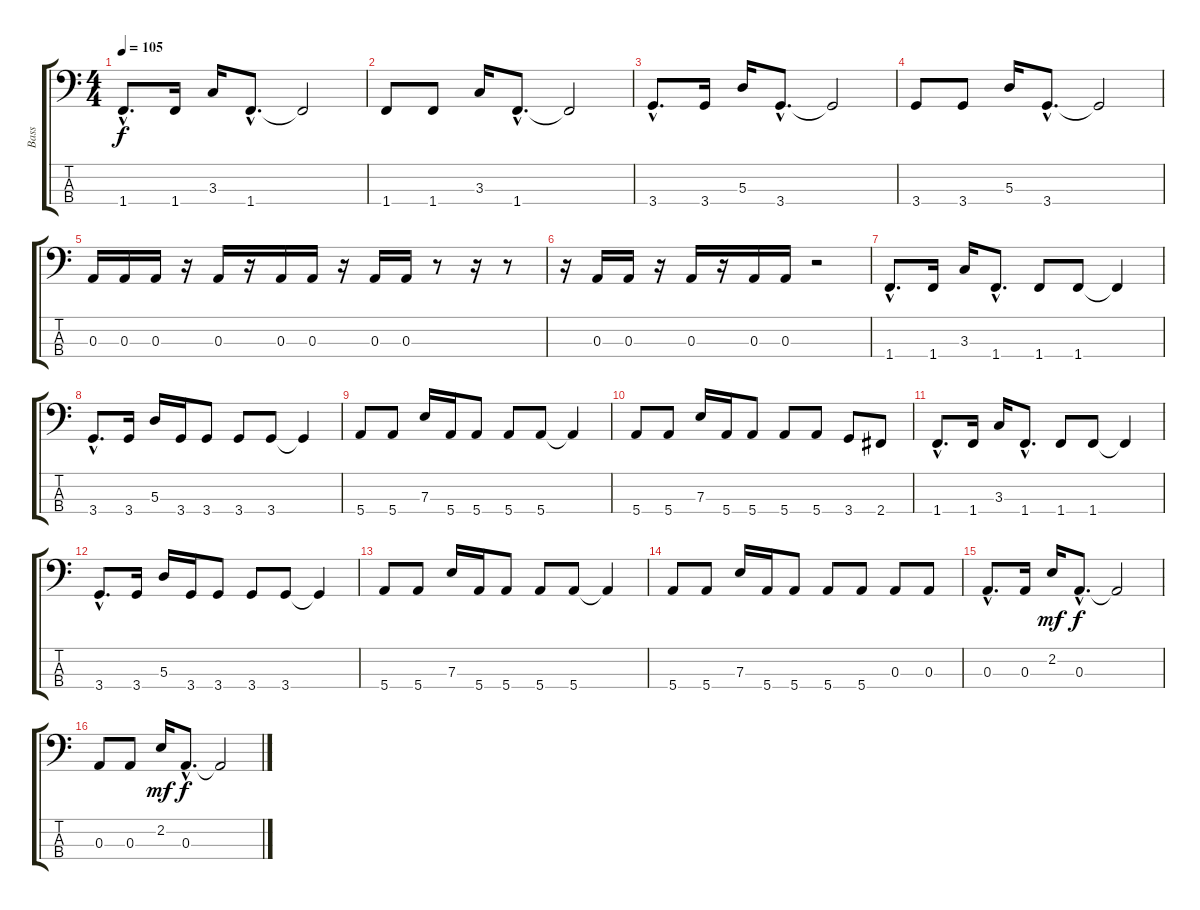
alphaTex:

\track ("Bass" "Bass") {instrument electricbassfinger}
\staff {score tabs}
\tuning (G2 D2 A1 E1) {hide}
\ts (4 4)
\tempo 105
\clef f4
\ks c
1.4{hac}.8{d dy f} 1.4.16 3.3.16 1.4{hac}.8{d} 1.4{t}.2 |
1.4.8 1.4.8 3.3.16 1.4{hac}.8{d} 1.4{t}.2 |
3.4{hac}.8{d} 3.4.16 5.3.16 3.4{hac}.8{d} 3.4{t}.2 |
3.4.8 3.4.8 5.3.16 3.4{hac}.8{d} 3.4{t}.2 |
0.3.16 0.3.16 0.3.16 r.16 0.3.16 r.16 0.3.16 0.3.16 r.16 0.3.16 0.3.16 r.8 r.16 r.8 |
r.16 0.3.16 0.3.16 r.16 0.3.16 r.16 0.3.16 0.3.16 r.2 |
1.4{hac}.8{d} 1.4.16 3.3.16 1.4{hac}.8{d} 1.4.8 1.4.8 1.4{t}.4 |
3.4{hac}.8{d} 3.4.16 5.3.16 3.4.16 3.4.8 3.4.8 3.4.8 3.4{t}.4 |
5.4.8 5.4.8 7.3.16 5.4.16 5.4.8 5.4.8 5.4.8 5.4{t}.4 |
5.4.8 5.4.8 7.3.16 5.4.16 5.4.8 5.4.8 5.4.8 3.4.8 2.4.8 |
1.4{hac}.8{d} 1.4.16 3.3.16 1.4{hac}.8{d} 1.4.8 1.4.8 1.4{t}.4 |
3.4{hac}.8{d} 3.4.16 5.3.16 3.4.16 3.4.8 3.4.8 3.4.8 3.4{t}.4 |
5.4.8 5.4.8 7.3.16 5.4.16 5.4.8 5.4.8 5.4.8 5.4{t}.4 |
5.4.8 5.4.8 7.3.16 5.4.16 5.4.8 5.4.8 5.4.8 0.3.8 0.3.8 |
0.3{hac}.8{d} 0.3.16 2.2.16{dy mf} 0.3{hac}.8{d dy f} 0.3{t}.2 |
0.3.8 0.3.8 2.2.16{dy mf} 0.3{hac}.8{d dy f} 0.3{t}.2
